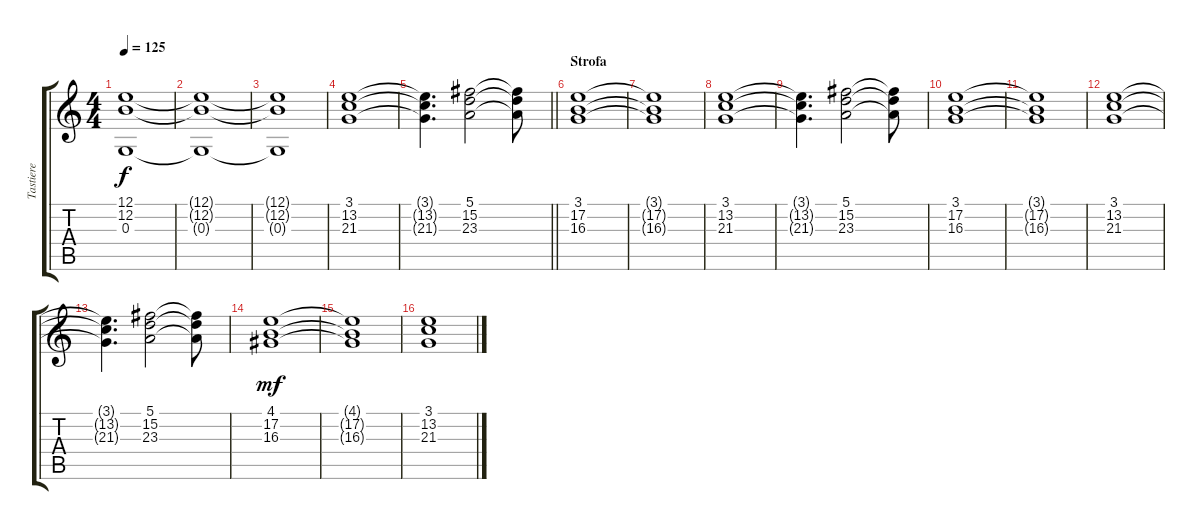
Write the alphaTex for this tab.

\track ("Tastiere" "Tastiere") {instrument pad2warm}
\staff {score tabs}
\tuning (E4 B3 G3 D3 A2 E2) {hide}
\ts (4 4)
\tempo 125
\clef g2
\ks c
(12.1{t} 12.2{t} 0.3{t}).1{dy f} |
(12.1{t} 12.2{t} 0.3{t}).1 |
(12.1{t} 12.2{t} 0.3{t}).1 |
(3.1 13.2 21.3).1 |
\barLineRight lightlight
(3.1{t} 13.2{t} 21.3{t}).4{d} (5.1 15.2 23.3).2 (5.1{t} 15.2{t} 23.3{t}).8 |
\section ("" "Strofa")
(3.1 17.2 16.3).1 |
(3.1{t} 17.2{t} 16.3{t}).1 |
(3.1 13.2 21.3).1 |
(3.1{t} 13.2{t} 21.3{t}).4{d} (5.1 15.2 23.3).2 (5.1{t} 15.2{t} 23.3{t}).8 |
(3.1 17.2 16.3).1 |
(3.1{t} 17.2{t} 16.3{t}).1 |
(3.1 13.2 21.3).1 |
(3.1{t} 13.2{t} 21.3{t}).4{d} (5.1 15.2 23.3).2 (5.1{t} 15.2{t} 23.3{t}).8 |
(4.1 17.2 16.3).1{dy mf} |
(4.1{t} 17.2{t} 16.3{t}).1 |
(3.1 13.2 21.3).1
